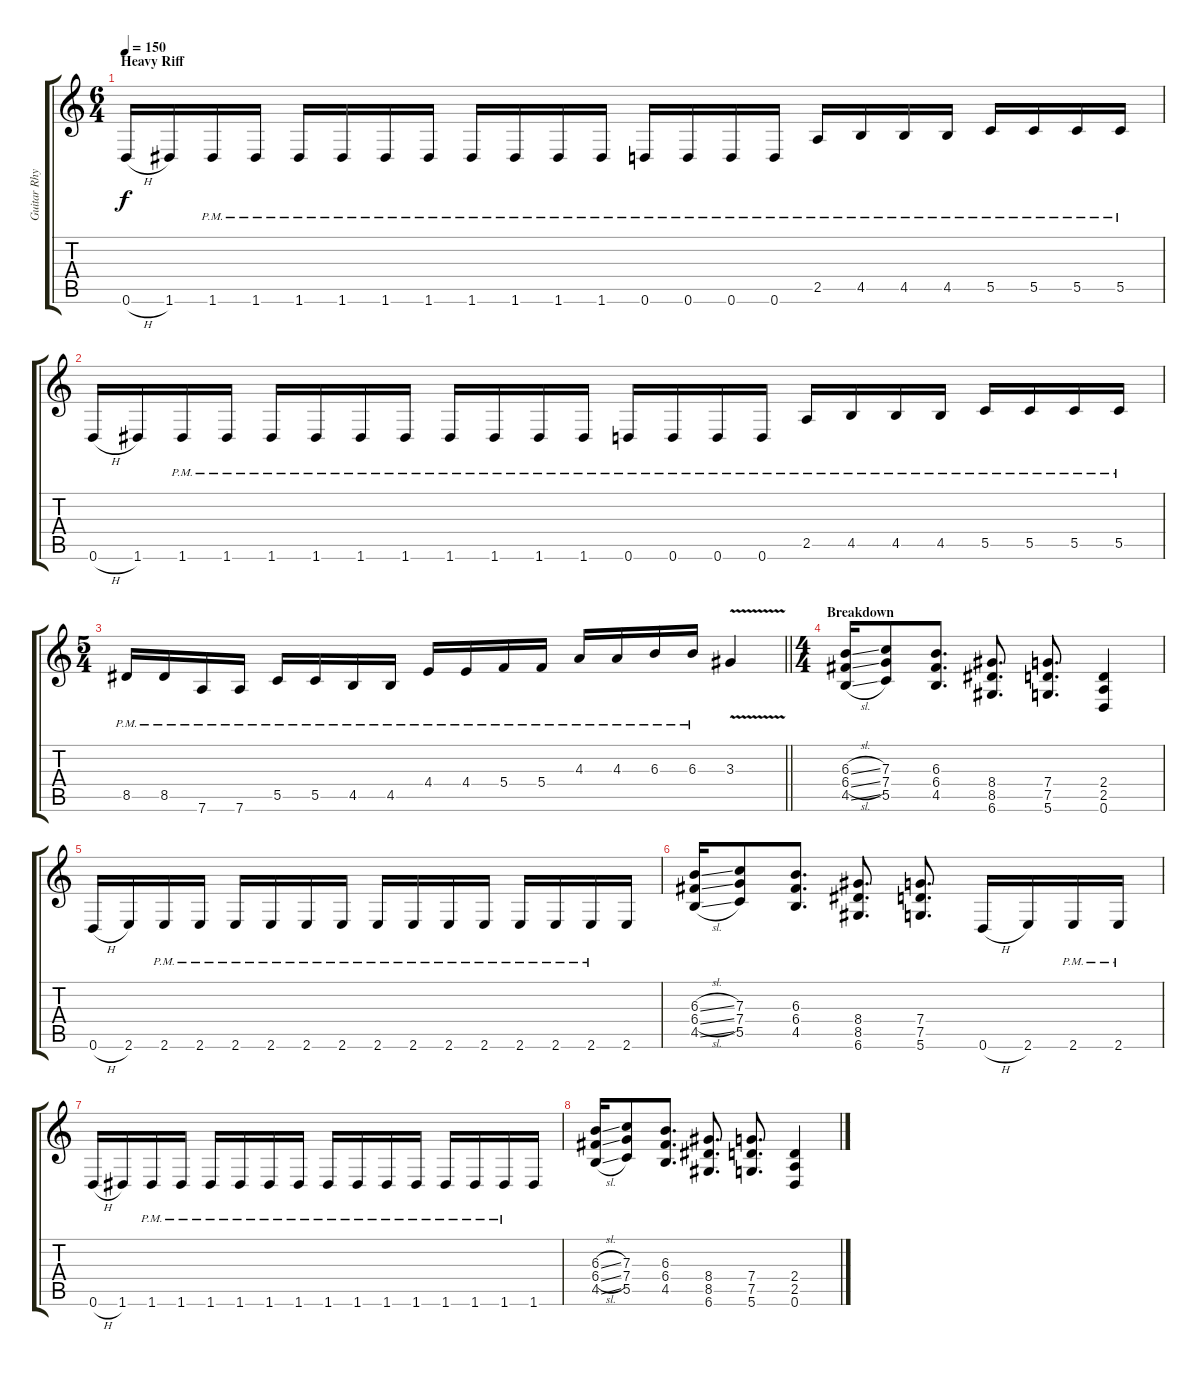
\track ("Guitar Rhythm (Bill Kelliher)" "Guitar Rhy") {instrument distortionguitar}
\staff {score tabs}
\tuning (D4 A3 F3 C3 G2 D2) {hide}
\ts (6 4)
\section ("" "Heavy Riff")
\tempo 150
\clef g2
\ks c
0.6{h}.16{dy f} 1.6.16 1.6{pm}.16 1.6{pm}.16 1.6{pm}.16 1.6{pm}.16 1.6{pm}.16 1.6{pm}.16 1.6{pm}.16 1.6{pm}.16 1.6{pm}.16 1.6{pm}.16 0.6{pm}.16 0.6{pm}.16 0.6{pm}.16 0.6{pm}.16 2.5{pm}.16 4.5{pm}.16 4.5{pm}.16 4.5{pm}.16 5.5{pm}.16 5.5{pm}.16 5.5{pm}.16 5.5{pm}.16 |
0.6{h}.16 1.6.16 1.6{pm}.16 1.6{pm}.16 1.6{pm}.16 1.6{pm}.16 1.6{pm}.16 1.6{pm}.16 1.6{pm}.16 1.6{pm}.16 1.6{pm}.16 1.6{pm}.16 0.6{pm}.16 0.6{pm}.16 0.6{pm}.16 0.6{pm}.16 2.5{pm}.16 4.5{pm}.16 4.5{pm}.16 4.5{pm}.16 5.5{pm}.16 5.5{pm}.16 5.5{pm}.16 5.5{pm}.16 |
\ts (5 4)
\barLineRight lightlight
8.5{pm}.16 8.5{pm}.16 7.6{pm}.16 7.6{pm}.16 5.5{pm}.16 5.5{pm}.16 4.5{pm}.16 4.5{pm}.16 4.4{pm}.16 4.4{pm}.16 5.4{pm}.16 5.4{pm}.16 4.3{pm}.16 4.3{pm}.16 6.3{pm}.16 6.3{pm}.16 3.3{v}.4 |
\ts (4 4)
\section ("" "Breakdown")
(6.3{sl} 6.4{sl} 4.5{sl}).16 (7.3 7.4 5.5).8 (6.3 6.4 4.5).8{d} (8.4 8.5 6.6).8{d} (7.4 7.5 5.6).8{d} (2.4 2.5 0.6).4 |
0.6{h}.16 2.6.16 2.6{pm}.16 2.6{pm}.16 2.6{pm}.16 2.6{pm}.16 2.6{pm}.16 2.6{pm}.16 2.6{pm}.16 2.6{pm}.16 2.6{pm}.16 2.6{pm}.16 2.6{pm}.16 2.6{pm}.16 2.6{pm}.16 2.6.16 |
(6.3{sl} 6.4{sl} 4.5{sl}).16 (7.3 7.4 5.5).8 (6.3 6.4 4.5).8{d} (8.4 8.5 6.6).8{d} (7.4 7.5 5.6).8{d} 0.6{h}.16 2.6.16 2.6{pm}.16 2.6{pm}.16 |
0.6{h}.16 1.6.16 1.6{pm}.16 1.6{pm}.16 1.6{pm}.16 1.6{pm}.16 1.6{pm}.16 1.6{pm}.16 1.6{pm}.16 1.6{pm}.16 1.6{pm}.16 1.6{pm}.16 1.6{pm}.16 1.6{pm}.16 1.6{pm}.16 1.6.16 |
(6.3{sl} 6.4{sl} 4.5{sl}).16 (7.3 7.4 5.5).8 (6.3 6.4 4.5).8{d} (8.4 8.5 6.6).8{d} (7.4 7.5 5.6).8{d} (2.4 2.5 0.6).4
